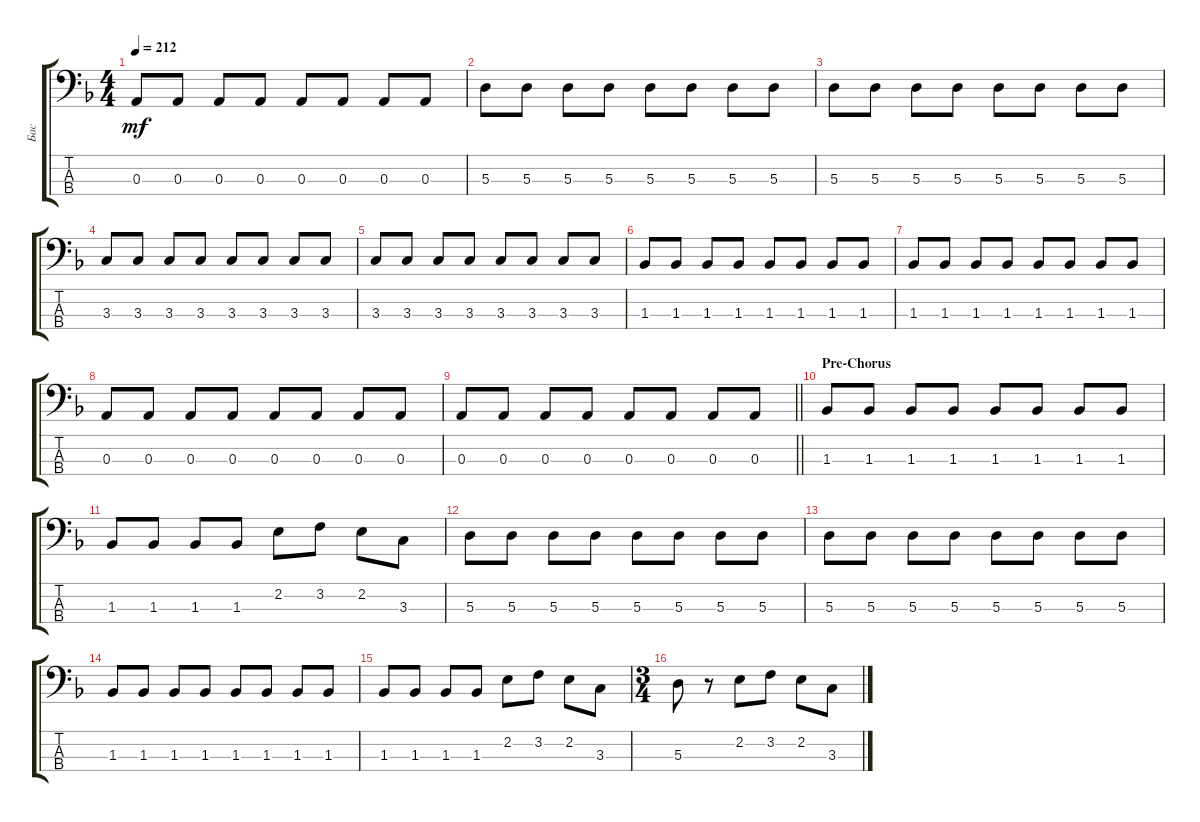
\track ("Бас" "Бас") {instrument electricbassfinger}
\staff {score tabs}
\tuning (G2 D2 A1 E1) {hide}
\ts (4 4)
\tempo 212
\clef f4
\ks dminor
0.3.8{dy mf} 0.3.8 0.3.8 0.3.8 0.3.8 0.3.8 0.3.8 0.3.8 |
5.3.8 5.3.8 5.3.8 5.3.8 5.3.8 5.3.8 5.3.8 5.3.8 |
5.3.8 5.3.8 5.3.8 5.3.8 5.3.8 5.3.8 5.3.8 5.3.8 |
3.3.8 3.3.8 3.3.8 3.3.8 3.3.8 3.3.8 3.3.8 3.3.8 |
3.3.8 3.3.8 3.3.8 3.3.8 3.3.8 3.3.8 3.3.8 3.3.8 |
1.3.8 1.3.8 1.3.8 1.3.8 1.3.8 1.3.8 1.3.8 1.3.8 |
1.3.8 1.3.8 1.3.8 1.3.8 1.3.8 1.3.8 1.3.8 1.3.8 |
0.3.8 0.3.8 0.3.8 0.3.8 0.3.8 0.3.8 0.3.8 0.3.8 |
\barLineRight lightlight
0.3.8 0.3.8 0.3.8 0.3.8 0.3.8 0.3.8 0.3.8 0.3.8 |
\section ("" "Pre-Chorus")
1.3.8 1.3.8 1.3.8 1.3.8 1.3.8 1.3.8 1.3.8 1.3.8 |
1.3.8 1.3.8 1.3.8 1.3.8 2.2.8 3.2.8 2.2.8 3.3.8 |
5.3.8 5.3.8 5.3.8 5.3.8 5.3.8 5.3.8 5.3.8 5.3.8 |
5.3.8 5.3.8 5.3.8 5.3.8 5.3.8 5.3.8 5.3.8 5.3.8 |
1.3.8 1.3.8 1.3.8 1.3.8 1.3.8 1.3.8 1.3.8 1.3.8 |
1.3.8 1.3.8 1.3.8 1.3.8 2.2.8 3.2.8 2.2.8 3.3.8 |
\ts (3 4)
5.3.8 r.8 2.2.8 3.2.8 2.2.8 3.3.8
